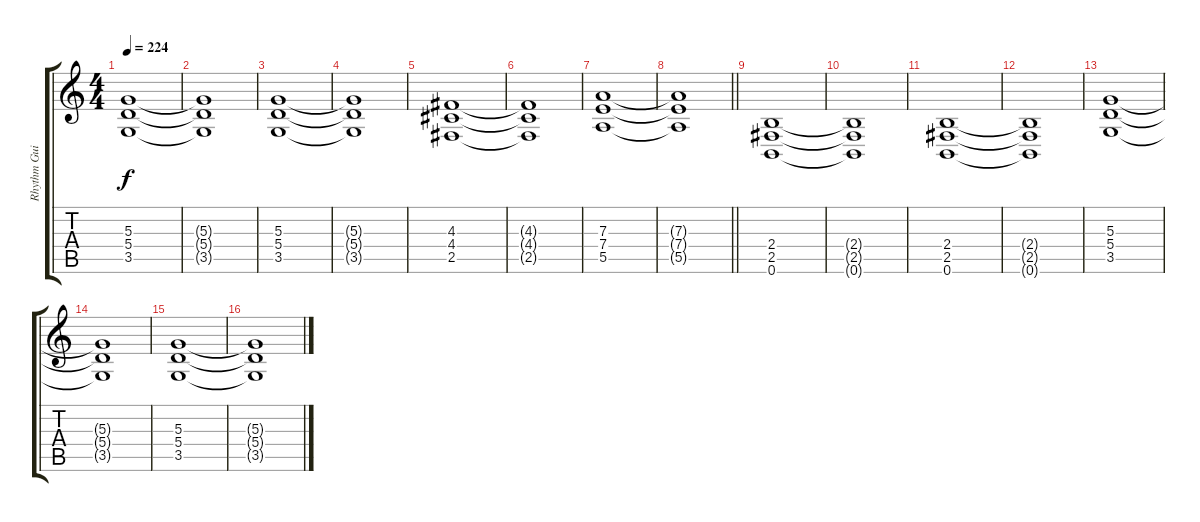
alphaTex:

\track ("Rhythm Guitar II" "Rhythm Gui") {instrument distortionguitar}
\staff {score tabs}
\tuning (B3 Gb3 D3 A2 E2 B1) {hide}
\ts (4 4)
\tempo 224
\clef g2
\ks c
(5.3 5.4 3.5).1{dy f} |
(5.3{t} 5.4{t} 3.5{t}).1 |
(5.3 5.4 3.5).1 |
(5.3{t} 5.4{t} 3.5{t}).1 |
(4.3 4.4 2.5).1 |
(4.3{t} 4.4{t} 2.5{t}).1 |
(7.3 7.4 5.5).1 |
\barLineRight lightlight
(7.3{t} 7.4{t} 5.5{t}).1 |
\section ("" "")
(2.4 2.5 0.6).1 |
(2.4{t} 2.5{t} 0.6{t}).1 |
(2.4 2.5 0.6).1 |
(2.4{t} 2.5{t} 0.6{t}).1 |
(5.3 5.4 3.5).1 |
(5.3{t} 5.4{t} 3.5{t}).1 |
(5.3 5.4 3.5).1 |
(5.3{t} 5.4{t} 3.5{t}).1
